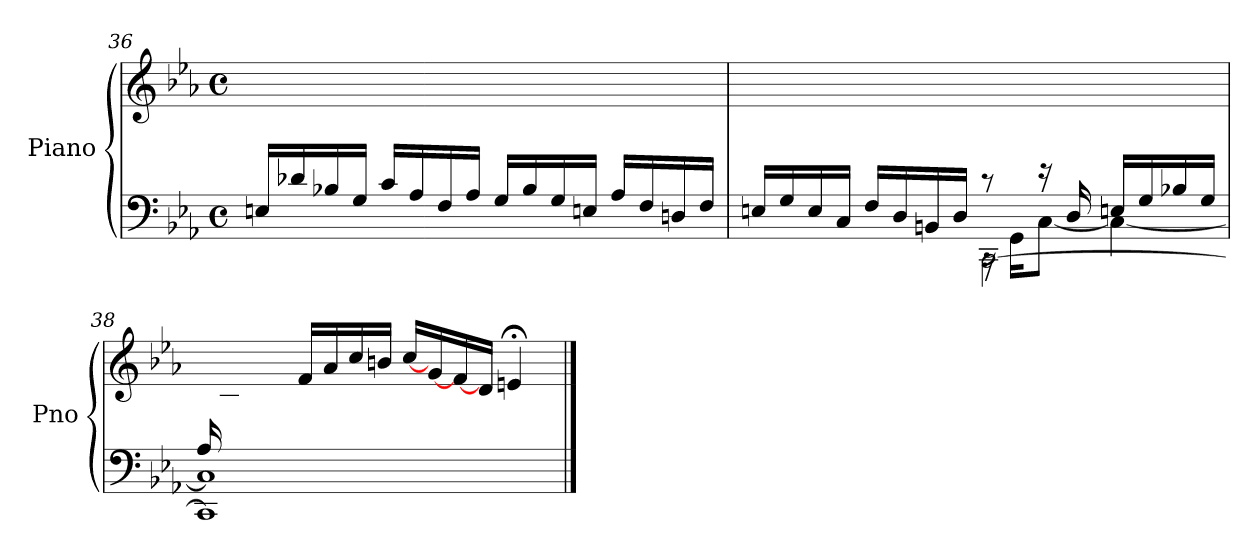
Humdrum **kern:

**kern	**kern
*part1	*part1
*staff2	*staff1
*I"Piano	*
*I'Pno	*
!!LO:LB:g=z
*clefF4	*clefG2
*k[b-e-a-]	*k[b-e-a-]
*M4/4	*M4/4
*met(c)	*met(c)
=36	=36
*^	*
16En/LL	1ryy	1ryy
16d-X/	.	.
16B-X/	.	.
16G/JJ	.	.
16c/LL	.	.
16A-/	.	.
16F/	.	.
16A-/JJ	.	.
16G/LL	.	.
16B-/	.	.
16G/	.	.
16En/JJ	.	.
16A-/LL	.	.
16F/	.	.
16Dn/	.	.
16F/JJ	.	.
=37	=37	=37
*	*^	*
16En/LL	2ryy	2ryy	2ryy
16G/	.	.	.
16E/	.	.	.
16C/JJ	.	.	.
16F/LL	.	.	.
16D/	.	.	.
16BBn/	.	.	.
16D/JJ	.	.	.
8.ryy	16rCC	[2CC\	8rEE
.	16GG\KL	.	.
.	[8C\J	.	16rGG
16D/	.	.	4ryy
16En/LL	4C\_	.	.
16G/	.	.	.
16B-X/	.	.	.
16G/JJ	.	.	16ryy
=38	=38	=38	=38
16A-/LL	1C]	1CC]	16ryy
2...ryy	.	.	16c/
.	.	.	16f/
.	.	.	16d/JJ
.	.	.	16f/LL
.	.	.	16a-/
.	.	.	16cc/
.	.	.	16bn/JJ
*	*	*	*MM100
.	.	.	[16cc/LL
*	*	*	*MM90
.	.	.	[16g/
*	*	*	*MM70
.	.	.	[16f/
*	*	*	*MM50
.	.	.	16d/ 16f/yy] 16g/yy] 16cc/yy]JJ
*	*	*	*MM25
.	.	.	4en;</
*v	*v	*v	*
==	==
*-	*-
